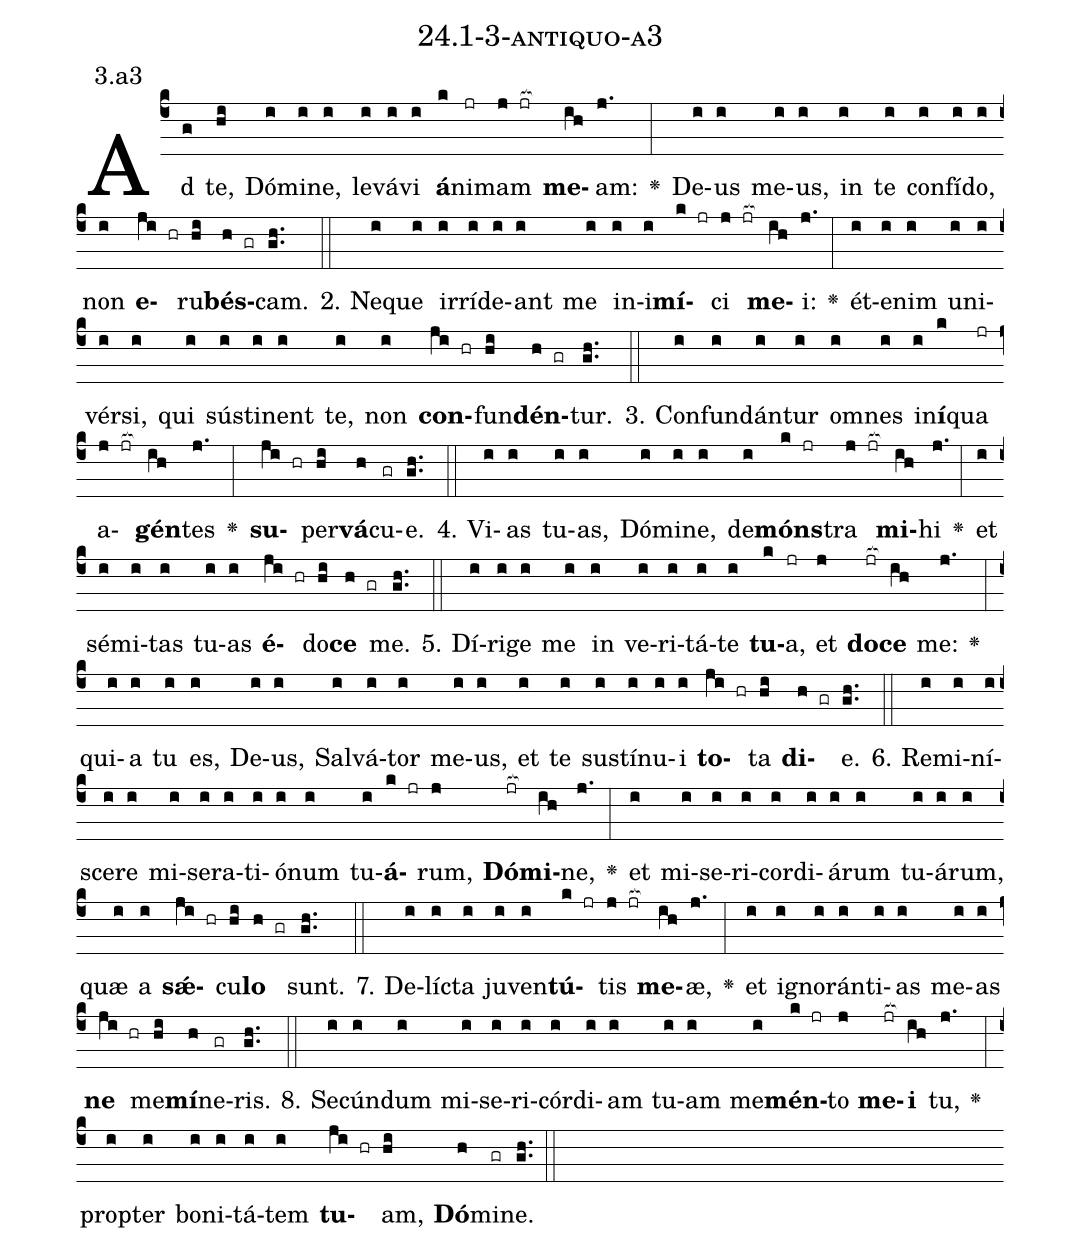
name: 24.1-3-antiquo-a3;
annotation: 3.a3;
%%
(c4)Ad(g) te,(hi) Dó(i)mi(i)ne,(i) le(i)vá(i)vi(i) <b>á</b>(k)ni(jr)mam(j jr[ocb:1{]) <b>me</b>(ih[ocb:0}])am:(j.) <v>\greheightstar</v>(:) De(i)us(i) me(i)us,(i) in(i) te(i) con(i)fí(i)do,(i) non(i) <b>e</b>(ji hr)ru(hi)<b>bés</b>(h gr)cam.(gh..) (::)
2. Ne(i)que(i) ir(i)rí(i)de(i)ant(i) me(i) in(i)i(i)<b>mí</b>(k jr)ci(j jr[ocb:1{]) <b>me</b>(ih[ocb:0}])i:(j.) <v>\greheightstar</v>(:) ét(i)e(i)nim(i) u(i)ni(i)vér(i)si,(i) qui(i) sús(i)ti(i)nent(i) te,(i) non(i) <b>con</b>(ji hr)fun(hi)<b>dén</b>(h gr)tur.(gh..) (::)
3. Con(i)fun(i)dán(i)tur(i) om(i)nes(i) in(i)<b>í</b>(k)qua(jr) a(j jr[ocb:1{])<b>gén</b>(ih[ocb:0}])tes(j.) <v>\greheightstar</v>(:) <b>su</b>(ji hr)per(hi)<b>vá</b>(h)cu(gr)e.(gh..) (::)
4. Vi(i)as(i) tu(i)as,(i) Dó(i)mi(i)ne,(i) de(i)<b>móns</b>(k jr)tra(j jr[ocb:1{]) <b>mi</b>(ih[ocb:0}])hi(j.) <v>\greheightstar</v>(:) et(i) sé(i)mi(i)tas(i) tu(i)as(i) <b>é</b>(ji hr)do(hi)<b>ce</b>(h gr) me.(gh..) (::)
5. Dí(i)ri(i)ge(i) me(i) in(i) ve(i)ri(i)tá(i)te(i) <b>tu</b>(k)a,(jr) et(j) <b>do</b>(jr[ocb:1{])<b>ce</b>(ih[ocb:0}]) me:(j.) <v>\greheightstar</v>(:) qui(i)a(i) tu(i) es,(i) De(i)us,(i) Sal(i)vá(i)tor(i) me(i)us,(i) et(i) te(i) sus(i)tí(i)nu(i)i(i) <b>to</b>(ji hr)ta(hi) <b>di</b>(h gr)e.(gh..) (::)
6. Re(i)mi(i)ní(i)sce(i)re(i) mi(i)se(i)ra(i)ti(i)ó(i)num(i) tu(i)<b>á</b>(k jr)rum,(j) <b>Dó</b>(jr[ocb:1{])<b>mi</b>(ih[ocb:0}])ne,(j.) <v>\greheightstar</v>(:) et(i) mi(i)se(i)ri(i)cor(i)di(i)á(i)rum(i) tu(i)á(i)rum,(i) quæ(i) a(i) <b>sǽ</b>(ji hr)cu(hi)<b>lo</b>(h gr) sunt.(gh..) (::)
7. De(i)líc(i)ta(i) ju(i)ven(i)<b>tú</b>(k jr)tis(j jr[ocb:1{]) <b>me</b>(ih[ocb:0}])æ,(j.) <v>\greheightstar</v>(:) et(i) i(i)gno(i)rán(i)ti(i)as(i) me(i)as(i) <b>ne</b>(ji hr) me(hi)<b>mí</b>(h)ne(gr)ris.(gh..) (::)
8. Se(i)cún(i)dum(i) mi(i)se(i)ri(i)cór(i)di(i)am(i) tu(i)am(i) me(i)<b>mén</b>(k jr)to(j) <b>me</b>(jr[ocb:1{])<b>i</b>(ih[ocb:0}]) tu,(j.) <v>\greheightstar</v>(:) prop(i)ter(i) bo(i)ni(i)tá(i)tem(i) <b>tu</b>(ji hr)am,(hi) <b>Dó</b>(h)mi(gr)ne.(gh..) (::)
